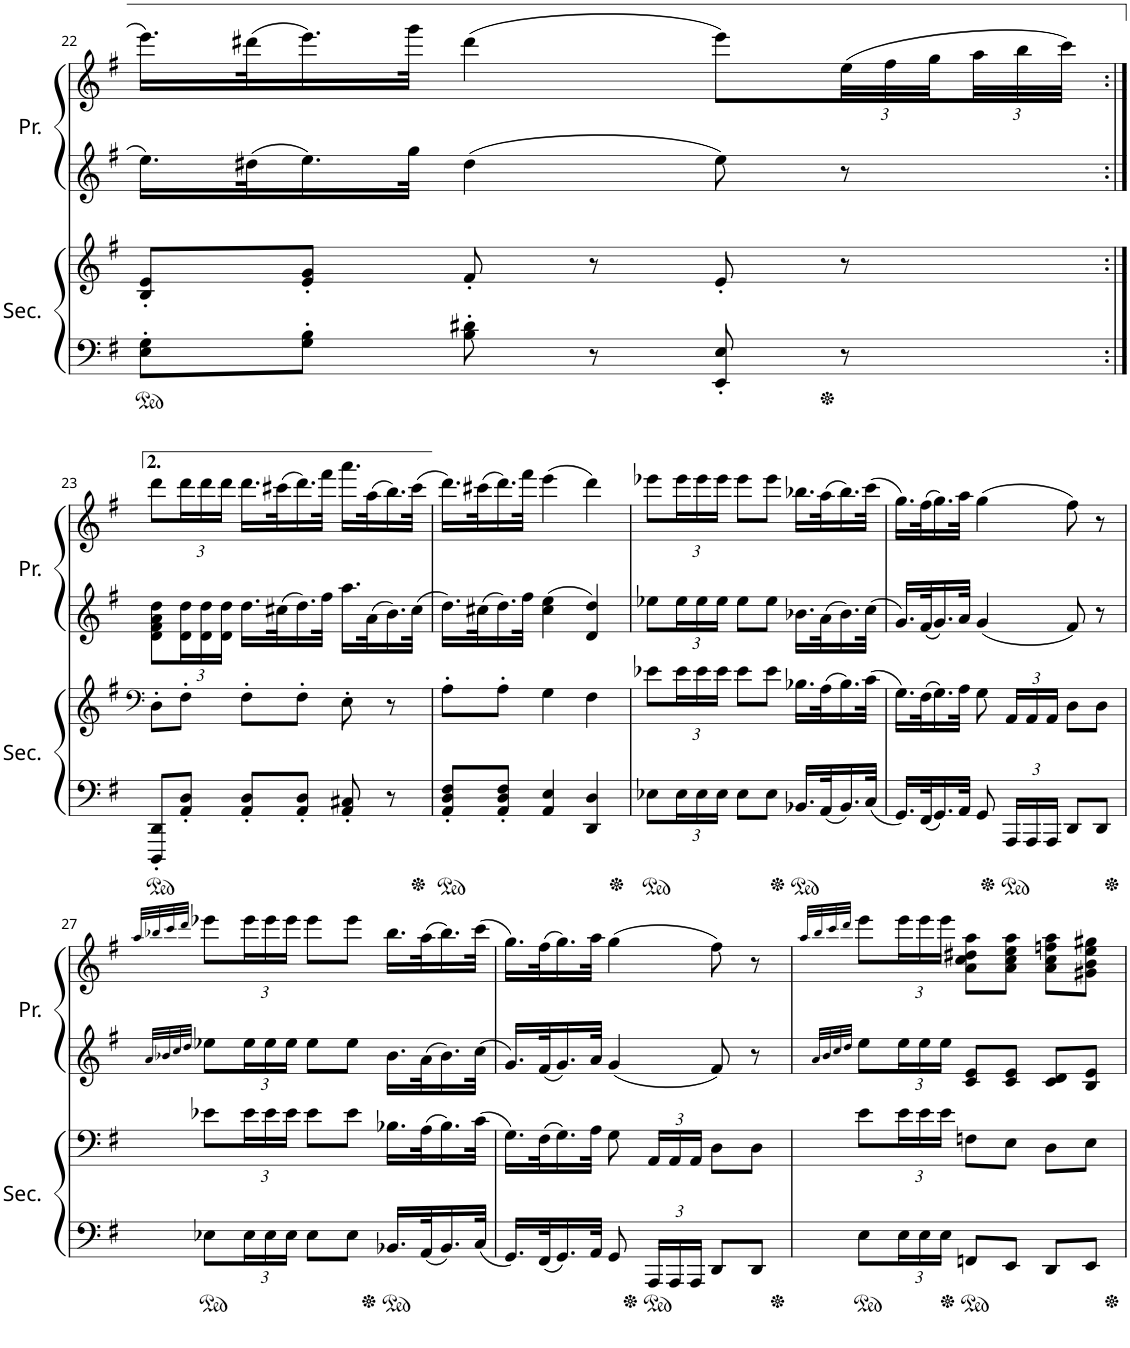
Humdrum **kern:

**kern	**kern	**kern	**kern
*part2	*part2	*part1	*part1
*staff4	*staff3	*staff2	*staff1
*I"Secondo	*	*I"Primo	*
*I'Sec.	*	*I'Pr.	*
!!LO:PB:g=z
*clefF4	*clefG2	*clefG2	*clefG2
*k[f#]	*k[f#]	*k[f#]	*k[f#]
*M3/4	*M3/4	*M3/4	*M3/4
=22	=22	=22	=22
8E\' 8G\'L	8B/' 8e/'L	16.ee\LL	16.eee\LL
.	.	32dd#X\K	(32ddd#X\K
8G\' 8B\'J	8e/' 8g/'J	16.ee\	16.eee\)
.	.	32gg\JJk	32ggg\JJk
8B\' 8d#X\'	8f#'/	4dd#\	(4ddd#\
8r	8r	.	.
8EE/' 8E/'	8e'/	8ee\	8eee\L)
*	*	*	*Xbrackettup
8r	8r	8r	(48ee\LL
.	.	.	48ff#\
.	.	.	48gg\JJ
.	.	.	48aa\LL
.	.	.	48bb\
.	.	.	48ccc\JJJ)
!!LO:LB:g=z
=23:|!	=23:|!	=23:|!	=23:|!
*	*clefF4	*	*
8DDD/' 8DD/'L	8D'\L	8d\ 8f#\ 8a\ 8dd\L	8ddd\L
*	*	*Xbrackettup	*
8AA/' 8D/'J	8F#'\J	24d\ 24dd\L	24ddd\L
.	.	24d\ 24dd\	24ddd\
.	.	24d\ 24dd\JJ	24ddd\JJ
8AA/' 8D/'L	8F#'\L	16.dd\LL	16.ddd\LL
.	.	32cc#X\K	(32ccc#X\K
8AA/' 8D/'J	8F#'\J	16.dd\	16.ddd\)
.	.	32ff#\JJk	32fff#\JJk
8AA/' 8C#X/'	8E'\	16.aa\LL	16.aaa\LL
.	.	32a\K	(32aa\K
8r	8r	16.b\	16.bb\)
.	.	32cc#\JJk	(32ccc#\JJk
=24	=24	=24	=24
8AA/' 8D/' 8F#/'L	8A'\L	16.dd\LL	16.ddd\LL)
.	.	32cc#X\K	(32ccc#X\K
8AA/' 8D/' 8F#/'J	8A'\J	16.dd\	16.ddd\)
.	.	32ff#\JJk	32fff#\JJk
4AA/ 4E/	4G\	4cc#\ 4ee\	(4eee\
4DD/ 4D/	4F#\	4d/ 4dd/	4ddd\)
=25	=25	=25	=25
8E-X\L	8e-X\L	8ee-X\L	8eee-X\L
*Xbrackettup	*Xbrackettup	*	*
24E-\L	24e-\L	24ee-\L	24eee-\L
24E-\	24e-\	24ee-\	24eee-\
24E-\JJ	24e-\JJ	24ee-\JJ	24eee-\JJ
8E-\L	8e-\L	8ee-\L	8eee-\L
8E-\J	8e-\J	8ee-\J	8eee-\J
16.BB-X/LL	16.B-X\LL	16.b-X\LL	16.bb-X\LL
32AA/K	(32A\K	32a\K	(32aa\K
16.BB-/	16.B-\)	16.b-\	16.bb-\)
32C/JJk	(32c\JJk	32cc\JJk	(32ccc\JJk
=26	=26	=26	=26
16.GG/LL	16.G\LL)	16.g/LL	16.gg\LL)
32FF#/K	(32F#\K	32f#/K	(32ff#\K
16.GG/	16.G\)	16.g/	16.gg\)
32AA/JJk	32A\JJk	32a/JJk	32aa\JJk
8GG/	8G\	4g/	(4gg\
24AAA/LL	24AA/LL	.	.
24AAA/	24AA/	.	.
24AAA/JJ	24AA/JJ	.	.
8DD/L	8D\L	8f#/	8ff#\)
8DD/J	8D\J	8r	8r
!!LO:LB:g=z
=27	=27	=27	=27
.	.	32qa/LLL	32qaa/LLL
.	.	32qb-X/	32qbb-X/
.	.	32qcc/	32qccc/
.	.	32qdd/JJJ	32qddd/JJJ
8E-X\L	8e-X\L	8ee-X\L	8eee-X\L
24E-\L	24e-\L	24ee-\L	24eee-\L
24E-\	24e-\	24ee-\	24eee-\
24E-\JJ	24e-\JJ	24ee-\JJ	24eee-\JJ
8E-\L	8e-\L	8ee-\L	8eee-\L
8E-\J	8e-\J	8ee-\J	8eee-\J
16.BB-X/LL	16.B-X\LL	16.b-\LL	16.bb-\LL
32AA/K	(32A\K	32a\K	(32aa\K
16.BB-/	16.B-\)	16.b-\	16.bb-\)
32C/JJk	(32c\JJk	32cc\JJk	(32ccc\JJk
=28	=28	=28	=28
16.GG/LL	16.G\LL)	16.g/LL	16.gg\LL)
32FF#/K	(32F#\K	32f#/K	(32ff#\K
16.GG/	16.G\)	16.g/	16.gg\)
32AA/JJk	32A\JJk	32a/JJk	32aa\JJk
8GG/	8G\	4g/	(4gg\
24AAA/LL	24AA/LL	.	.
24AAA/	24AA/	.	.
24AAA/JJ	24AA/JJ	.	.
8DD/L	8D\L	8f#/	8ff#\)
8DD/J	8D\J	8r	8r
=29	=29	=29	=29
.	.	32qa/LLL	32qaa/LLL
.	.	32qb/	32qbb/
.	.	32qcc/	32qccc/
.	.	32qdd/JJJ	32qddd/JJJ
8E\L	8e\L	8ee\L	8eee\L
24E\L	24e\L	24ee\L	24eee\L
24E\	24e\	24ee\	24eee\
24E\JJ	24e\JJ	24ee\JJ	24eee\JJ
8FFn/L	8Fn\L	8c/ 8e/L	8a\ 8cc\ 8dd#X\ 8aa\L
8EE/J	8E\J	8c/ 8e/J	8a\ 8cc\ 8ee\ 8aa\J
8DD/L	8D\L	8c/ 8d/L	8a\ 8cc\ 8ffn\ 8aa\L
8EE/J	8E\J	8B/ 8e/J	8g#X\ 8b\ 8ee\ 8gg#X\J
=	=	=	=
*-	*-	*-	*-
